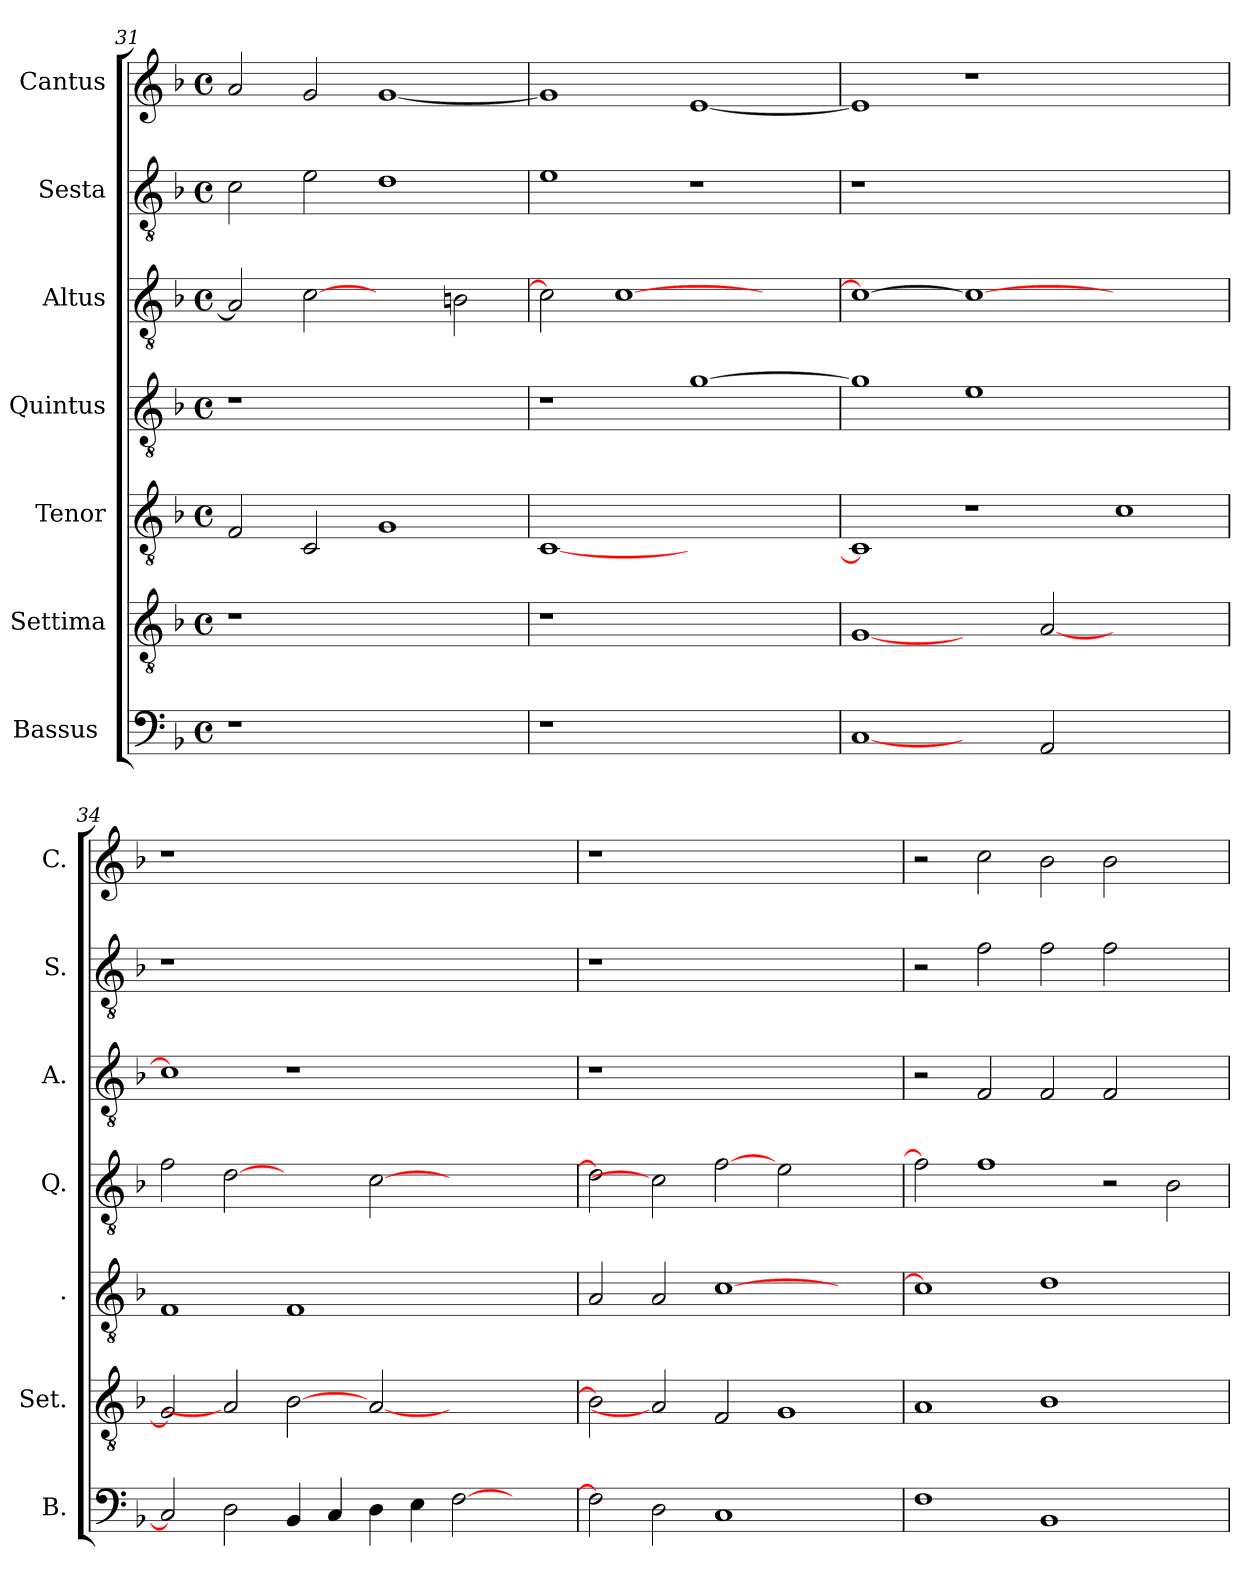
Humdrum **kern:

**kern	**kern	**kern	**kern	**kern	**kern	**kern
*part7	*part6	*part5	*part4	*part3	*part2	*part1
*staff7	*staff6	*staff5	*staff4	*staff3	*staff2	*staff1
*I"Bassus 	*I"Settima	*I"Tenor	*I"Quintus	*I"Altus	*I"Sesta	*I"Cantus
*I'B.	*I'Set.	*I'.	*I'Q.	*I'A.	*I'S.	*I'C.
*clefF4	*clefGv2	*clefGv2	*clefGv2	*clefGv2	*clefGv2	*clefG2
*k[b-]	*k[b-]	*k[b-]	*k[b-]	*k[b-]	*k[b-]	*k[b-]
*F:	*F:	*F:	*F:	*F:	*F:	*F:
*M4/4	*M4/4	*M4/4	*M4/4	*M4/4	*M4/4	*M4/4
*met(c)	*met(c)	*met(c)	*met(c)	*met(c)	*met(c)	*met(c)
=31	=31	=31	=31	=31	=31	=31
1r	1r	2F/	1r	2A/]	2c\	2a/
.	.	2C/	.	[2c	2e\	2g/
1ryy	1ryy	1G	1ryy	2ryy	1d	[1g
.	.	.	.	2Bn\	.	.
=32	=32	=32	=32	=32	=32	=32
1r	1r	[1C	1r	2c]	1e	1g]
.	.	.	.	[1c	.	.
1ryy	1ryy	1ryy	[1g	.	1r	[1e
.	.	.	.	2ryy	.	.
=33	=33	=33	=33	=33	=33	=33
[1C	[1G	1C]	1g]	1c_	1r	1e]
2ryy	2ryy	1r	1e	1c_	1ryy	1r
2AA/	[2A/	.	.	.	.	.
1ryy	1ryy	1c	1ryy	1ryy	1ryy	1ryy
=34	=34	=34	=34	=34	=34	=34
2C]	2G]	1F	2f\	1c]	1r	1r
2D\	2A/]	.	[2d	.	.	.
4BB-/	[2B-	1F	2ryy	1r	1ryy	1ryy
4C/	.	.	.	.	.	.
4D\	[2A/	.	[2c\	.	.	.
4E\	.	.	.	.	.	.
[2F\	1ryy	1ryy	1ryy	1ryy	1ryy	1ryy
2ryy	.	.	.	.	.	.
!!LO:LB:g=z
=35	=35	=35	=35	=35	=35	=35
2F\]	2B-]	2A/	2d]	1r	1r	1r
2D\	2A/]	2A/	2c\]	.	.	.
1C	2F/	[1c	[2f	1ryy	1ryy	1ryy
.	1G	.	2e\	.	.	.
2ryy	.	2ryy	2ryy	2ryy	2ryy	2ryy
=36	=36	=36	=36	=36	=36	=36
1F	1A	1c]	2f]	2r	2r	2r
.	.	.	1f	2F/	2f\	2cc\
1BB-	1B-	1d	.	2F/	2f\	2b-\
.	.	.	2r	2F/	2f\	2b-\
2ryy	2ryy	2ryy	2B-\	2ryy	2ryy	2ryy
=	=	=	=	=	=	=
*-	*-	*-	*-	*-	*-	*-
